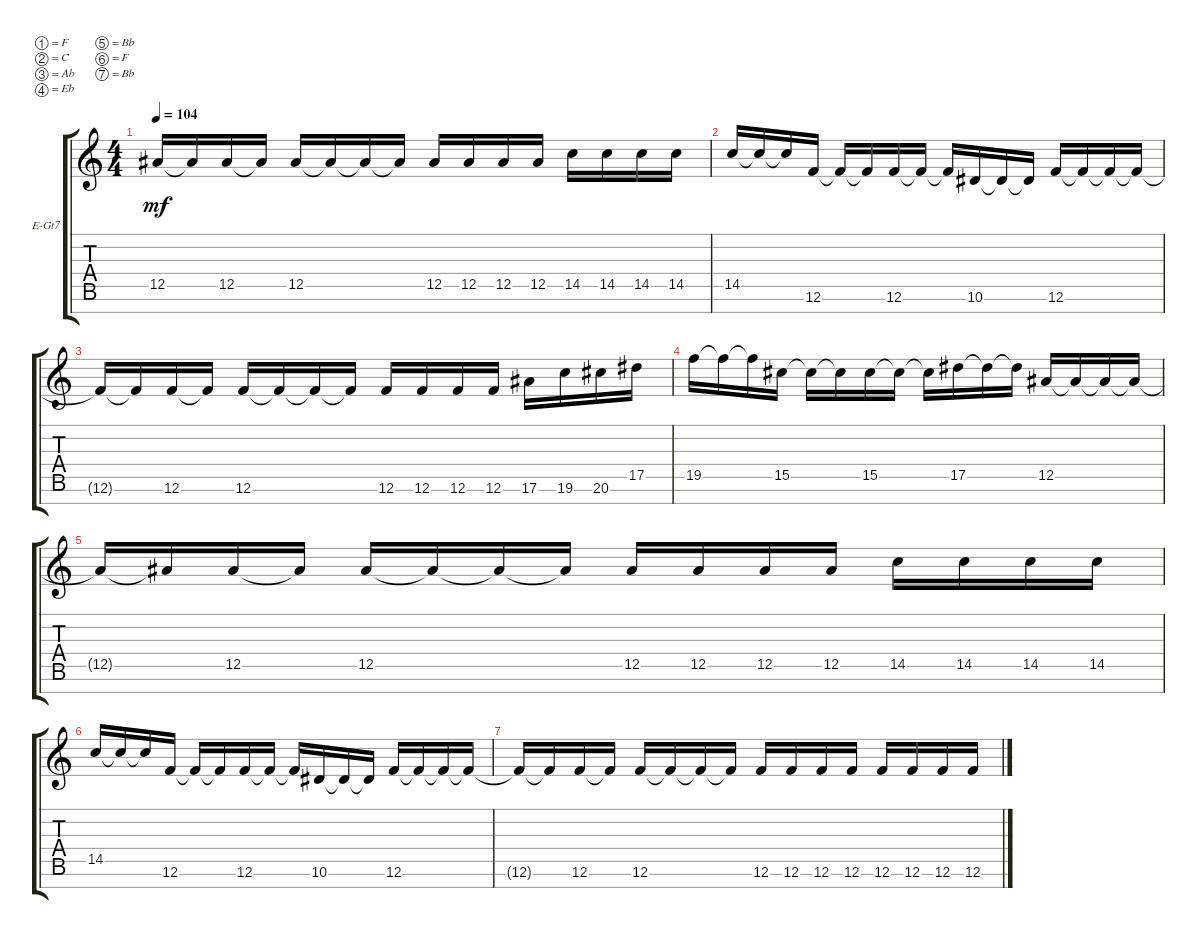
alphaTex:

\defaultSystemsLayout 4
\bracketExtendMode groupsimilarinstruments
\firstSystemTrackNameOrientation horizontal
\otherSystemsTrackNameOrientation horizontal
\track ("Lead" "E-Gt7") {instrument overdrivenguitar}
\staff {score tabs}
\tuning (F4 C4 Ab3 Eb3 Bb2 F2 Bb1)
\ts (4 4)
\tempo 104
\clef g2
\ks c
12.5{t}.16{dy mf} 12.5{t}.16 12.5.16 12.5{t}.16 12.5.16 12.5{t}.16 12.5{t}.16 12.5{t}.16 12.5.16 12.5.16 12.5.16 12.5.16 14.5.16 14.5.16 14.5.16 14.5.16 |
14.5.16 14.5{t}.16 14.5{t}.16 12.6.16 12.6{t}.16 12.6{t}.16 12.6.16 12.6{t}.16 12.6{t}.16 10.6.16 10.6{t}.16 10.6{t}.16 12.6.16 12.6{t}.16 12.6{t}.16 12.6{t}.16 |
12.6{t}.16 12.6{t}.16 12.6.16 12.6{t}.16 12.6.16 12.6{t}.16 12.6{t}.16 12.6{t}.16 12.6.16 12.6.16 12.6.16 12.6.16 17.6.16 19.6.16 20.6.16 17.5.16 |
19.5.16 19.5{t}.16 19.5{t}.16 15.5.16 15.5{t}.16 15.5{t}.16 15.5.16 15.5{t}.16 15.5{t}.16 17.5.16 17.5{t}.16 17.5{t}.16 12.5.16 12.5{t}.16 12.5{t}.16 12.5{t}.16 |
12.5{t}.16 12.5{t}.16 12.5.16 12.5{t}.16 12.5.16 12.5{t}.16 12.5{t}.16 12.5{t}.16 12.5.16 12.5.16 12.5.16 12.5.16 14.5.16 14.5.16 14.5.16 14.5.16 |
14.5.16 14.5{t}.16 14.5{t}.16 12.6.16 12.6{t}.16 12.6{t}.16 12.6.16 12.6{t}.16 12.6{t}.16 10.6.16 10.6{t}.16 10.6{t}.16 12.6.16 12.6{t}.16 12.6{t}.16 12.6{t}.16 |
12.6{t}.16 12.6{t}.16 12.6.16 12.6{t}.16 12.6.16 12.6{t}.16 12.6{t}.16 12.6{t}.16 12.6.16 12.6.16 12.6.16 12.6.16 12.6.16 12.6.16 12.6.16 12.6.16
